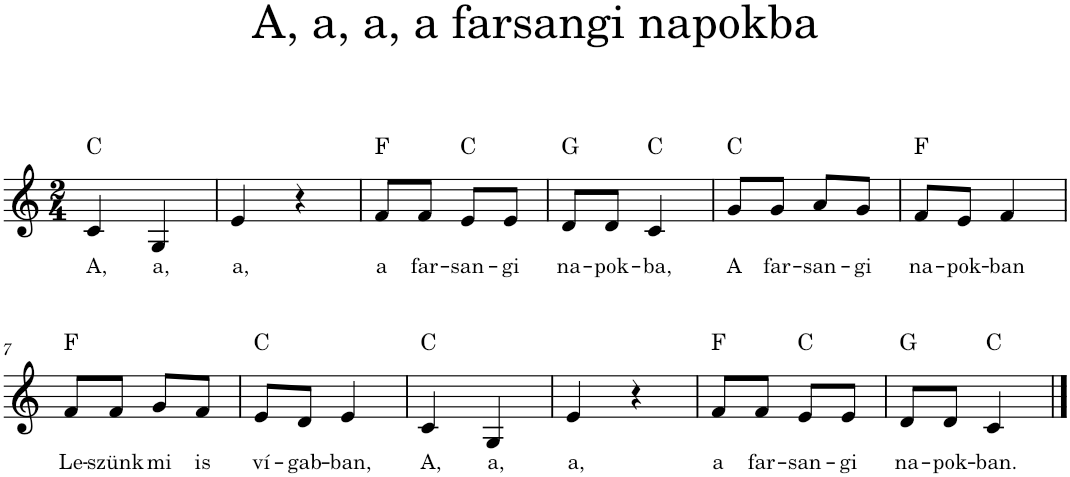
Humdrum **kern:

**kern	**text	**harte
*part1	*part1	*part1
*staff1	*staff1	*
*I"Piano	*	*
*I'Pno.	*	*
*clefG2	*	*
*k[]	*	*
*M2/4	*	*
=1	=1	=1
!	!LO:LY:b	!
4c/	A,	C:maj
!	!LO:LY:b	!
4G/	a,	.
=2	=2	=2
!	!LO:LY:b	!
4e/	a,	.
4r	.	.
=3	=3	=3
!	!LO:LY:b	!
8f/L	a	F:maj
!	!LO:LY:b	!
8f/J	far-	.
!	!LO:LY:b	!
8e/L	-san-	C:maj
!	!LO:LY:b	!
8e/J	-gi	.
=4	=4	=4
!	!LO:LY:b	!
8d/L	na-	G:maj
!	!LO:LY:b	!
8d/J	-pok-	.
!	!LO:LY:b	!
4c/	-ba,	C:maj
=5	=5	=5
!	!LO:LY:b	!
8g/L	A	C:maj
!	!LO:LY:b	!
8g/J	far-	.
!	!LO:LY:b	!
8a/L	-san-	.
!	!LO:LY:b	!
8g/J	-gi	.
=6	=6	=6
!	!LO:LY:b	!
8f/L	na-	F:maj
!	!LO:LY:b	!
8e/J	-pok-	.
!	!LO:LY:b	!
4f/	-ban	.
!!LO:LB:g=z
=7	=7	=7
!	!LO:LY:b	!
8f/L	Le-	F:maj
!	!LO:LY:b	!
8f/J	-szünk	.
!	!LO:LY:b	!
8g/L	mi	.
!	!LO:LY:b	!
8f/J	is	.
=8	=8	=8
!	!LO:LY:b	!
8e/L	ví-	C:maj
!	!LO:LY:b	!
8d/J	-gab-	.
!	!LO:LY:b	!
4e/	-ban,	.
=9	=9	=9
!	!LO:LY:b	!
4c/	A,	C:maj
!	!LO:LY:b	!
4G/	a,	.
=10	=10	=10
!	!LO:LY:b	!
4e/	a,	.
4r	.	.
=11	=11	=11
!	!LO:LY:b	!
8f/L	a	F:maj
!	!LO:LY:b	!
8f/J	far-	.
!	!LO:LY:b	!
8e/L	-san-	C:maj
!	!LO:LY:b	!
8e/J	-gi	.
=12	=12	=12
!	!LO:LY:b	!
8d/L	na-	G:maj
!	!LO:LY:b	!
8d/J	-pok-	.
!	!LO:LY:b	!
4c/	-ban.	C:maj
==	==	==
*-	*-	*-
